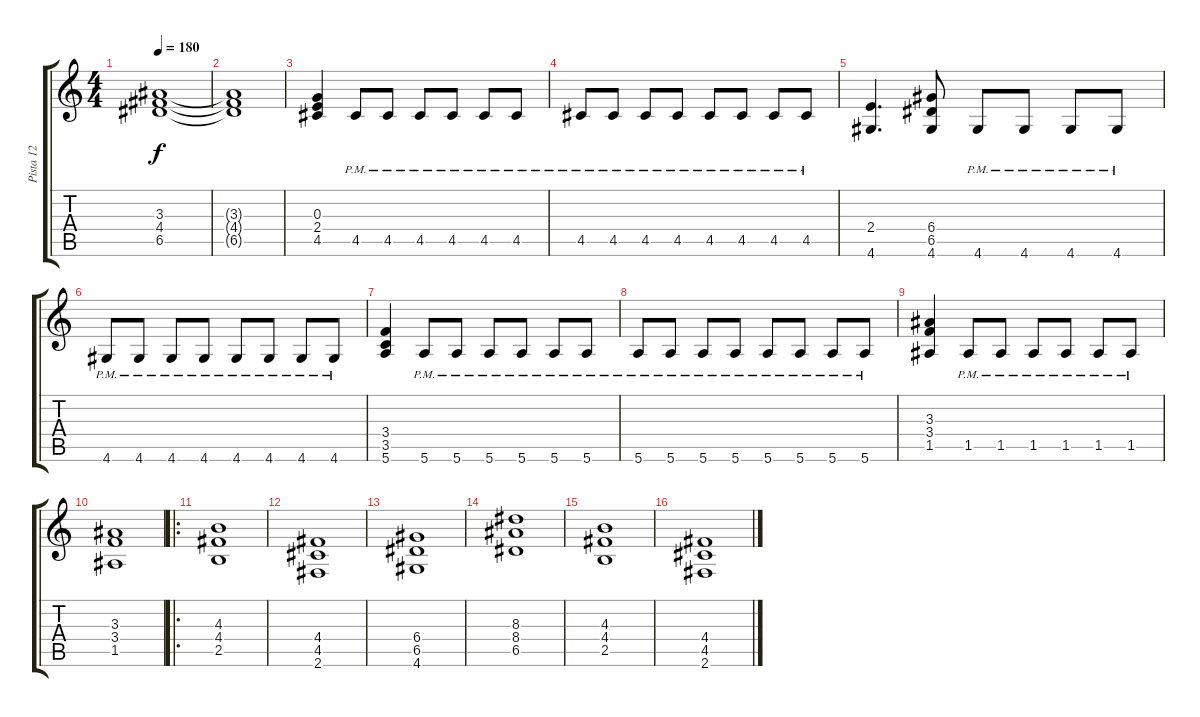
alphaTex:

\track ("Pista 12" "Pista 12") {instrument distortionguitar}
\staff {score tabs}
\tuning (E4 B3 G3 D3 A2 E2) {hide}
\ts (4 4)
\tempo 180
\clef g2
\ks c
(3.3 4.4 6.5).1{dy f} |
(3.3{t} 4.4{t} 6.5{t}).1 |
(0.3 2.4 4.5).4 4.5{pm}.8 4.5{pm}.8 4.5{pm}.8 4.5{pm}.8 4.5{pm}.8 4.5{pm}.8 |
4.5{pm}.8 4.5{pm}.8 4.5{pm}.8 4.5{pm}.8 4.5{pm}.8 4.5{pm}.8 4.5{pm}.8 4.5{pm}.8 |
(2.4 4.6).4{d} (6.4 6.5 4.6).8 4.6{pm}.8 4.6{pm}.8 4.6{pm}.8 4.6{pm}.8 |
4.6{pm}.8 4.6{pm}.8 4.6{pm}.8 4.6{pm}.8 4.6{pm}.8 4.6{pm}.8 4.6{pm}.8 4.6{pm}.8 |
(3.4 3.5 5.6).4 5.6{pm}.8 5.6{pm}.8 5.6{pm}.8 5.6{pm}.8 5.6{pm}.8 5.6{pm}.8 |
5.6{pm}.8 5.6{pm}.8 5.6{pm}.8 5.6{pm}.8 5.6{pm}.8 5.6{pm}.8 5.6{pm}.8 5.6{pm}.8 |
(3.3 3.4 1.5).4 1.5{pm}.8 1.5{pm}.8 1.5{pm}.8 1.5{pm}.8 1.5{pm}.8 1.5{pm}.8 |
(3.3 3.4 1.5).1 |
\ro
(4.3 4.4 2.5).1 |
(4.4 4.5 2.6).1 |
(6.4 6.5 4.6).1 |
(8.3 8.4 6.5).1 |
(4.3 4.4 2.5).1 |
(4.4 4.5 2.6).1
